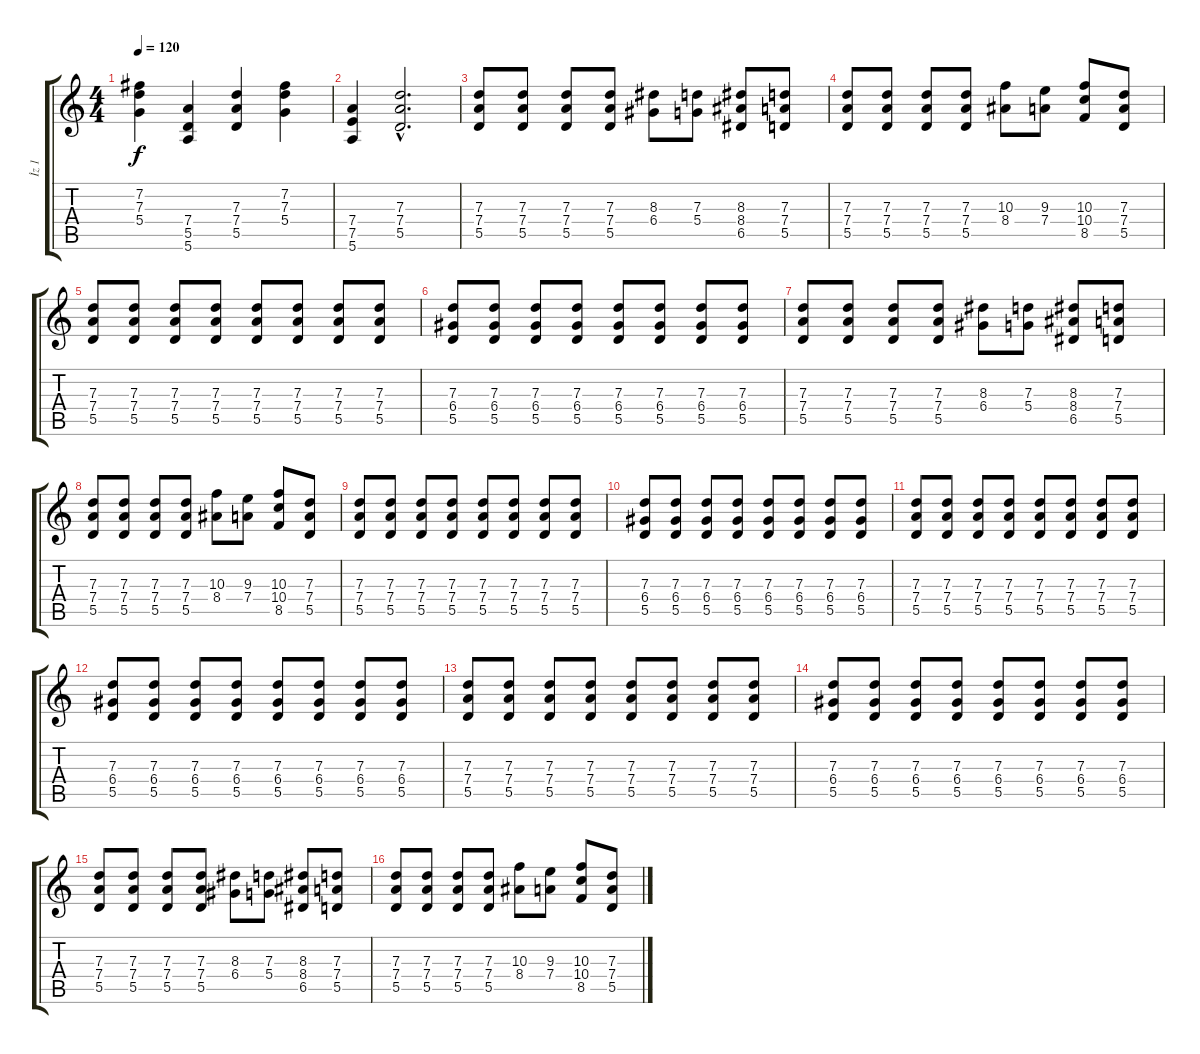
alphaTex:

\track ("İz 1" "İz 1") {instrument distortionguitar}
\staff {score tabs}
\tuning (E4 B3 G3 D3 A2 E2) {hide}
\ts (4 4)
\tempo 120
\clef g2
\ks c
(7.2 7.3 5.4).4{dy f} (7.4 5.5 5.6).4 (7.3 7.4 5.5).4 (7.2 7.3 5.4).4 |
(7.4 7.5 5.6).4 (7.3{hac} 7.4{hac} 5.5{hac}).2{d} |
(7.3 7.4 5.5).8 (7.3 7.4 5.5).8 (7.3 7.4 5.5).8 (7.3 7.4 5.5).8 (8.3 6.4).8 (7.3 5.4).8 (8.3 8.4 6.5).8 (7.3 7.4 5.5).8 |
(7.3 7.4 5.5).8 (7.3 7.4 5.5).8 (7.3 7.4 5.5).8 (7.3 7.4 5.5).8 (10.3 8.4).8 (9.3 7.4).8 (10.3 10.4 8.5).8 (7.3 7.4 5.5).8 |
(7.3 7.4 5.5).8 (7.3 7.4 5.5).8 (7.3 7.4 5.5).8 (7.3 7.4 5.5).8 (7.3 7.4 5.5).8 (7.3 7.4 5.5).8 (7.3 7.4 5.5).8 (7.3 7.4 5.5).8 |
(7.3 6.4 5.5).8 (7.3 6.4 5.5).8 (7.3 6.4 5.5).8 (7.3 6.4 5.5).8 (7.3 6.4 5.5).8 (7.3 6.4 5.5).8 (7.3 6.4 5.5).8 (7.3 6.4 5.5).8 |
(7.3 7.4 5.5).8 (7.3 7.4 5.5).8 (7.3 7.4 5.5).8 (7.3 7.4 5.5).8 (8.3 6.4).8 (7.3 5.4).8 (8.3 8.4 6.5).8 (7.3 7.4 5.5).8 |
(7.3 7.4 5.5).8 (7.3 7.4 5.5).8 (7.3 7.4 5.5).8 (7.3 7.4 5.5).8 (10.3 8.4).8 (9.3 7.4).8 (10.3 10.4 8.5).8 (7.3 7.4 5.5).8 |
(7.3 7.4 5.5).8 (7.3 7.4 5.5).8 (7.3 7.4 5.5).8 (7.3 7.4 5.5).8 (7.3 7.4 5.5).8 (7.3 7.4 5.5).8 (7.3 7.4 5.5).8 (7.3 7.4 5.5).8 |
(7.3 6.4 5.5).8 (7.3 6.4 5.5).8 (7.3 6.4 5.5).8 (7.3 6.4 5.5).8 (7.3 6.4 5.5).8 (7.3 6.4 5.5).8 (7.3 6.4 5.5).8 (7.3 6.4 5.5).8 |
(7.3 7.4 5.5).8 (7.3 7.4 5.5).8 (7.3 7.4 5.5).8 (7.3 7.4 5.5).8 (7.3 7.4 5.5).8 (7.3 7.4 5.5).8 (7.3 7.4 5.5).8 (7.3 7.4 5.5).8 |
(7.3 6.4 5.5).8 (7.3 6.4 5.5).8 (7.3 6.4 5.5).8 (7.3 6.4 5.5).8 (7.3 6.4 5.5).8 (7.3 6.4 5.5).8 (7.3 6.4 5.5).8 (7.3 6.4 5.5).8 |
(7.3 7.4 5.5).8 (7.3 7.4 5.5).8 (7.3 7.4 5.5).8 (7.3 7.4 5.5).8 (7.3 7.4 5.5).8 (7.3 7.4 5.5).8 (7.3 7.4 5.5).8 (7.3 7.4 5.5).8 |
(7.3 6.4 5.5).8 (7.3 6.4 5.5).8 (7.3 6.4 5.5).8 (7.3 6.4 5.5).8 (7.3 6.4 5.5).8 (7.3 6.4 5.5).8 (7.3 6.4 5.5).8 (7.3 6.4 5.5).8 |
(7.3 7.4 5.5).8 (7.3 7.4 5.5).8 (7.3 7.4 5.5).8 (7.3 7.4 5.5).8 (8.3 6.4).8 (7.3 5.4).8 (8.3 8.4 6.5).8 (7.3 7.4 5.5).8 |
(7.3 7.4 5.5).8 (7.3 7.4 5.5).8 (7.3 7.4 5.5).8 (7.3 7.4 5.5).8 (10.3 8.4).8 (9.3 7.4).8 (10.3 10.4 8.5).8 (7.3 7.4 5.5).8
